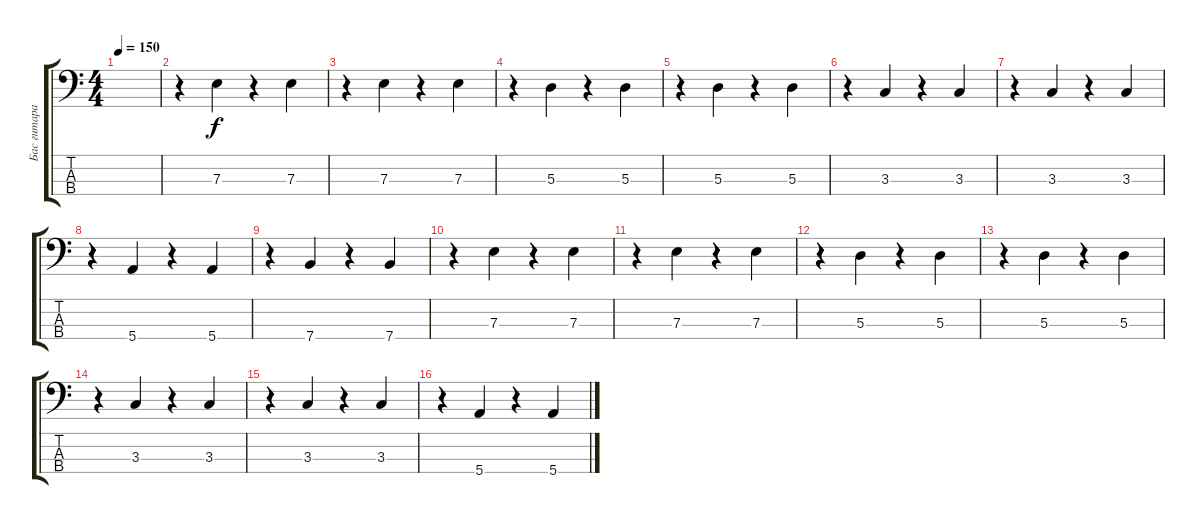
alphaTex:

\track ("Бас гитара (Маус)" "Бас гитара") {instrument electricbassfinger}
\staff {score tabs}
\tuning (G2 D2 A1 E1) {hide}
\ts (4 4)
\tempo 150
\clef f4
\ks c
|
r.4 7.3.4 r.4 7.3.4 |
r.4 7.3.4 r.4 7.3.4 |
r.4 5.3.4 r.4 5.3.4 |
r.4 5.3.4 r.4 5.3.4 |
r.4 3.3.4 r.4 3.3.4 |
r.4 3.3.4 r.4 3.3.4 |
r.4 5.4.4 r.4 5.4.4 |
r.4 7.4.4 r.4 7.4.4 |
r.4 7.3.4 r.4 7.3.4 |
r.4 7.3.4 r.4 7.3.4 |
r.4 5.3.4 r.4 5.3.4 |
r.4 5.3.4 r.4 5.3.4 |
r.4 3.3.4 r.4 3.3.4 |
r.4 3.3.4 r.4 3.3.4 |
r.4 5.4.4 r.4 5.4.4
